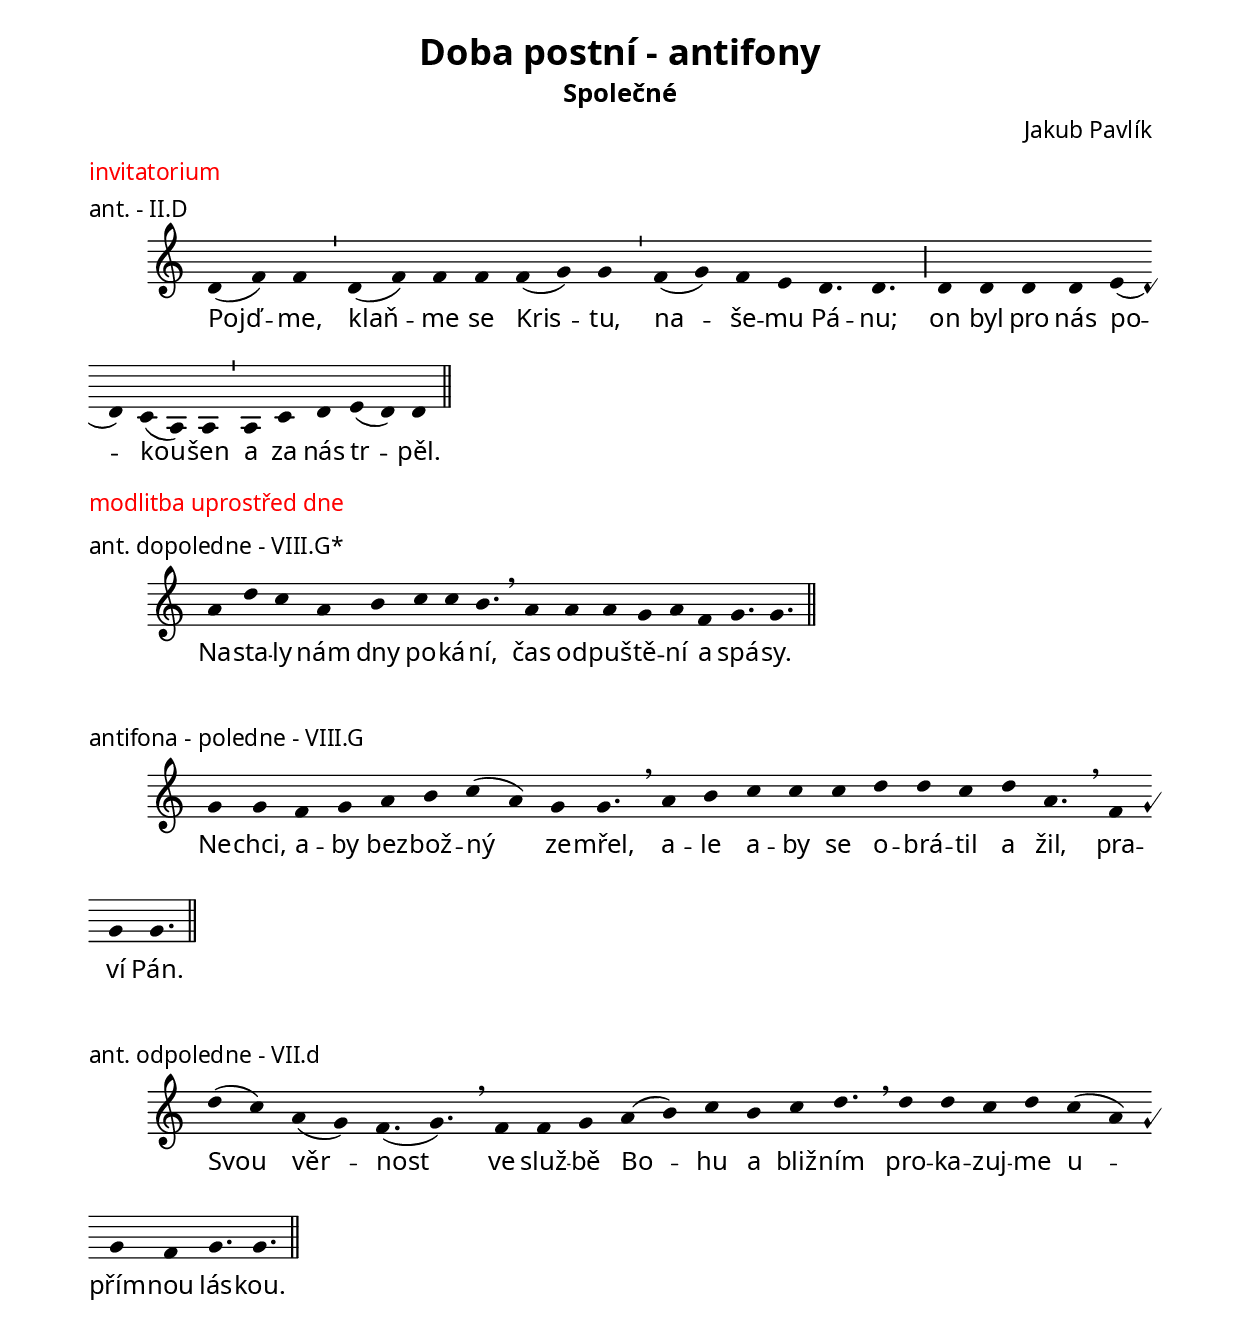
\version "2.14.2"

\header {
  title = "Doba postní - antifony"
  composer = "Jakub Pavlík"
}

\include "spolecne.ly"

\bookpart {
  \header {
    subtitle = "Společné"
  }
  
  \markup {\nadpisHodinka {"invitatorium"}}
  
  \score {
    \relative c' {
      \choralniRezim
      d4( f) f \barMin
      d( f) f f f( g) g \barMin f( g) f e d4. d \barMaior
      d4 d d d e( d) c( a) a \barMin a c d e( d) d \barFinalis
    }
    \addlyrics {
      Pojď -- me,
      klaň -- me se Kris -- tu, na -- še -- mu Pá -- nu;
      on byl pro nás po -- kou -- šen a za nás tr -- pěl.
    }
    \header {
      quid = "ant."
      modus = "II"
      differentia = "D" 
      psalmus = ""
      id = ""
      fons = "Z antifon pro Svatý týden."
      piece = \markup {\sestavTitulekBezZalmu}
    }
  }
  
  \score {
    \relative c' {
      \choralniRezim
      
    }
    \addlyrics {
      Ob -- rať -- te se a věř -- te e -- van -- ge -- li -- u!
    }
    \header {
      quid = "ant."
      modus = ""
      differentia = "" 
      psalmus = ""
      id = ""
      piece = \markup {\sestavTitulekBezZalmu}
    }
  }
  
  \markup {\nadpisHodinka {"modlitba uprostřed dne"}}
  
  \score {
    \relative c'' {
      \choralniRezim
      
      a4 d c a b c c b4. \breathe a4 a a g a f g4. g \bar "||"
    }
    \addlyrics {
      Na -- sta -- ly nám dny po -- ká -- ní, čas od -- puš -- tě -- ní a spá -- sy.
    }
    \header {
      quid = "ant. dopoledne"
      modus = "VIII"
      differentia = "G*" 
      psalmus = ""
      id = ""
      piece = \markup {\sestavTitulekBezZalmu}
    }
  }
  
  \score {
    \relative c'' {
      \choralniRezim
      
      g4 g f g a b c( a) g g4. \breathe a4 b c c c d d c d a4. \breathe f4 g g4. \bar "||"
    }
    \addlyrics {
      Ne -- chci, a -- by bez -- bož -- ný ze -- mřel, a -- le a -- by se o -- brá -- til a žil, pra -- ví Pán. 
    }
    \header {
      quid = "ant. v poledne"
      modus = "VIII"
      differentia = "G" 
      psalmus = ""
      id = ""
      piece = \markup {\sestavTitulekBezZalmu}
      piece = "antifona - poledne - VIII.G"
    }
  }
  
  \score {
    \relative c'' {
      \choralniRezim
      
      d4( c) a( g) f4.( g) \breathe f4 f g a( b) c b c d4. \breathe d4 d c d c( a) g f g4. g \bar "||"
    }
    \addlyrics {
      Svou věr -- nost ve služ -- bě Bo -- hu a bliž -- ním pro -- ka -- zuj -- me u -- přím -- nou lás -- kou.
    }
    \header {
      quid = "ant. odpoledne"
      modus = "VII"
      differentia = "d" 
      psalmus = ""
      id = ""
      piece = \markup {\sestavTitulekBezZalmu}
    }
  }
} % bookpart

\bookpart {
  \header {
    subtitle = "Jednotlivé dny"
  }
  
  \markup\nadpisDen{Popeleční středa}
  
  \score {
    \relative c' {
      \choralniRezim
      
    }
    \addlyrics {
      Když se pos -- tí -- te,
      ne -- dě -- lej -- te ztrá -- pe -- ný ob -- li -- čej
      ja -- ko po -- kryt -- ci.
    }
    \header {
      quid = "ant. k Benedictus"
      modus = ""
      differentia = "" 
      psalmus = ""
      id = ""
      piece = \markup {\sestavTitulekBezZalmu}
    }
  }
  
  \score {
    \relative c' {
      \choralniRezim
      
    }
    \addlyrics {
      Když dá -- váš al -- muž -- nu,
      ať ne -- ví tvo -- je le -- vi -- ce,
      co dě -- lá tvo -- je pra -- vi -- ce.
    }
    \header {
      quid = "ant. k Magnificat"
      modus = ""
      differentia = "" 
      psalmus = ""
      id = ""
      piece = \markup {\sestavTitulekBezZalmu}
    }
  }
  
  \markup\nadpisDen{1. neděle postní /cyklus B/}
  \markup\nadpisDen{2. neděle postní /cyklus B/}
  \markup\nadpisDen{3. neděle postní /cyklus B/}
  \markup\nadpisDen{4. neděle postní /cyklus B/}
  \markup\nadpisDen{5. neděle postní /cyklus B/}
}